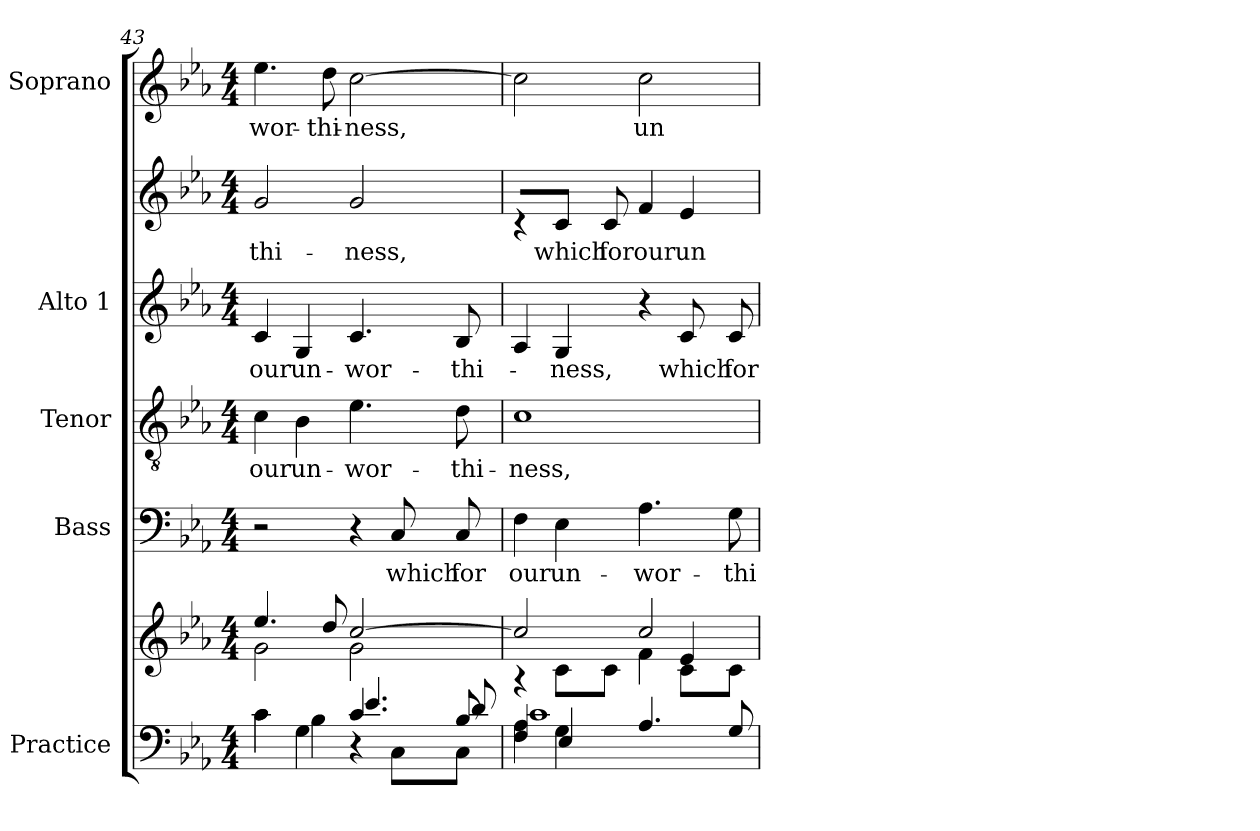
**kern	**kern	**kern	**text	**kern	**text	**kern	**text	**kern	**text	**kern	**text
*part5	*part5	*part4	*part4	*part3	*part3	*part2	*part2	*part2	*part2	*part1	*part1
*staff7	*staff6	*staff5	*staff5	*staff4	*staff4	*staff3	*staff3	*staff2	*staff2	*staff1	*staff1
*I"Practice	*	*I"Bass	*	*I"Tenor	*	*I"Alto 1	*	*	*	*I"Soprano	*
*	*	*I'B	*	*I'T	*	*I'A	*	*	*	*I'S	*
!!LO:LB:g=z
*clefF4	*clefG2	*clefF4	*	*clefGv2	*	*clefG2	*	*clefG2	*	*clefG2	*
*k[b-e-a-]	*k[b-e-a-]	*k[b-e-a-]	*	*k[b-e-a-]	*	*k[b-e-a-]	*	*k[b-e-a-]	*	*k[b-e-a-]	*
*E-:	*E-:	*E-:	*	*E-:	*	*E-:	*	*E-:	*	*E-:	*
*M4/4	*M4/4	*M4/4	*	*M4/4	*	*M4/4	*	*M4/4	*	*M4/4	*
=43	=43	=43	=43	=43	=43	=43	=43	=43	=43	=43	=43
*^	*^	*	*	*	*	*	*	*	*	*	*
*	*^	*	*	*	*	*	*	*	*	*	*	*	*
!	!	!	!	!	!	!	!	!LO:LY:b	!	!LO:LY:b	!	!LO:LY:b	!	!LO:LY:b
4c\	4c	2ryy	4.ee-/	2g\	2r	.	4c	our	4c	our	2g	thi-	4.ee-	-wor-
!	!	!	!	!	!	!	!	!LO:LY:b	!	!LO:LY:b	!	!	!	!
4G\	4B-	.	.	.	.	.	4B-	un-	4G	un-	.	.	.	.
!	!	!	!	!	!	!	!	!	!	!	!	!	!	!LO:LY:b
.	.	.	8dd/	.	.	.	.	.	.	.	.	.	8dd	-thi-
!	!	!	!	!	!	!	!	!LO:LY:b	!	!LO:LY:b	!	!LO:LY:b	!	!LO:LY:b
4.c/	4.e-/	4r	[2cc	2g\	4r	.	4.e-	-wor-	4.c	-wor-	2g	-ness,	[2cc	-ness,
!	!	!	!	!	!	!LO:LY:b	!	!	!	!	!	!	!	!
.	.	8C\L	.	.	8C	which	.	.	.	.	.	.	.	.
!	!	!	!	!	!	!LO:LY:b	!	!LO:LY:b	!	!LO:LY:b	!	!	!	!
8B-/	8d/	8C\J	.	.	8C	for	8d	-thi-	8B-L	-thi-	.	.	.	.
=44	=44	=44	=44	=44	=44	=44	=44	=44	=44	=44	=44	=44	=44	=44
*	*	*	*	*^	*	*	*	*	*	*	*	*	*	*
!	!	!	!	!	!	!	!LO:LY:b	!	!LO:LY:b	!	!	!	!	!	!
4A-\	1c	4F	2cc/]	4r	2ryy	4F	our	1c	-ness,	4A-	.	4r	.	2cc]	.
!	!	!	!	!	!	!	!LO:LY:b	!	!	!	!LO:LY:b	!	!LO:LY:b	!	!
4G\	.	4E-	.	8c\L	.	4E-	un-	.	.	4G	-ness,	8cJ	which	.	.
!	!	!	!	!	!	!	!	!	!	!	!	!	!LO:LY:b	!	!
.	.	.	.	8c\J	.	.	.	.	.	.	.	8c	for	.	.
!	!	!	!	!	!	!	!LO:LY:b	!	!	!	!	!	!LO:LY:b	!	!LO:LY:b
2ryy	.	4.A-	2cc/	4f\	4ryy	4.A-	-wor-	.	.	4r	.	4f	our	2cc	un-
!	!	!	!	!	!	!	!	!	!	!	!LO:LY:b	!	!LO:LY:b	!	!
.	.	.	.	4e-/	8c\L	.	.	.	.	8c	which	4e-	un-	.	.
!	!	!	!	!	!	!	!LO:LY:b	!	!	!	!LO:LY:b	!	!	!	!
.	.	8GL	.	.	8c\J	8GL	-thi-	.	.	8c	for	.	.	.	.
*v	*v	*v	*	*	*	*	*	*	*	*	*	*	*	*	*
*	*v	*v	*v	*	*	*	*	*	*	*	*	*	*
=	=	=	=	=	=	=	=	=	=	=	=
*-	*-	*-	*-	*-	*-	*-	*-	*-	*-	*-	*-
